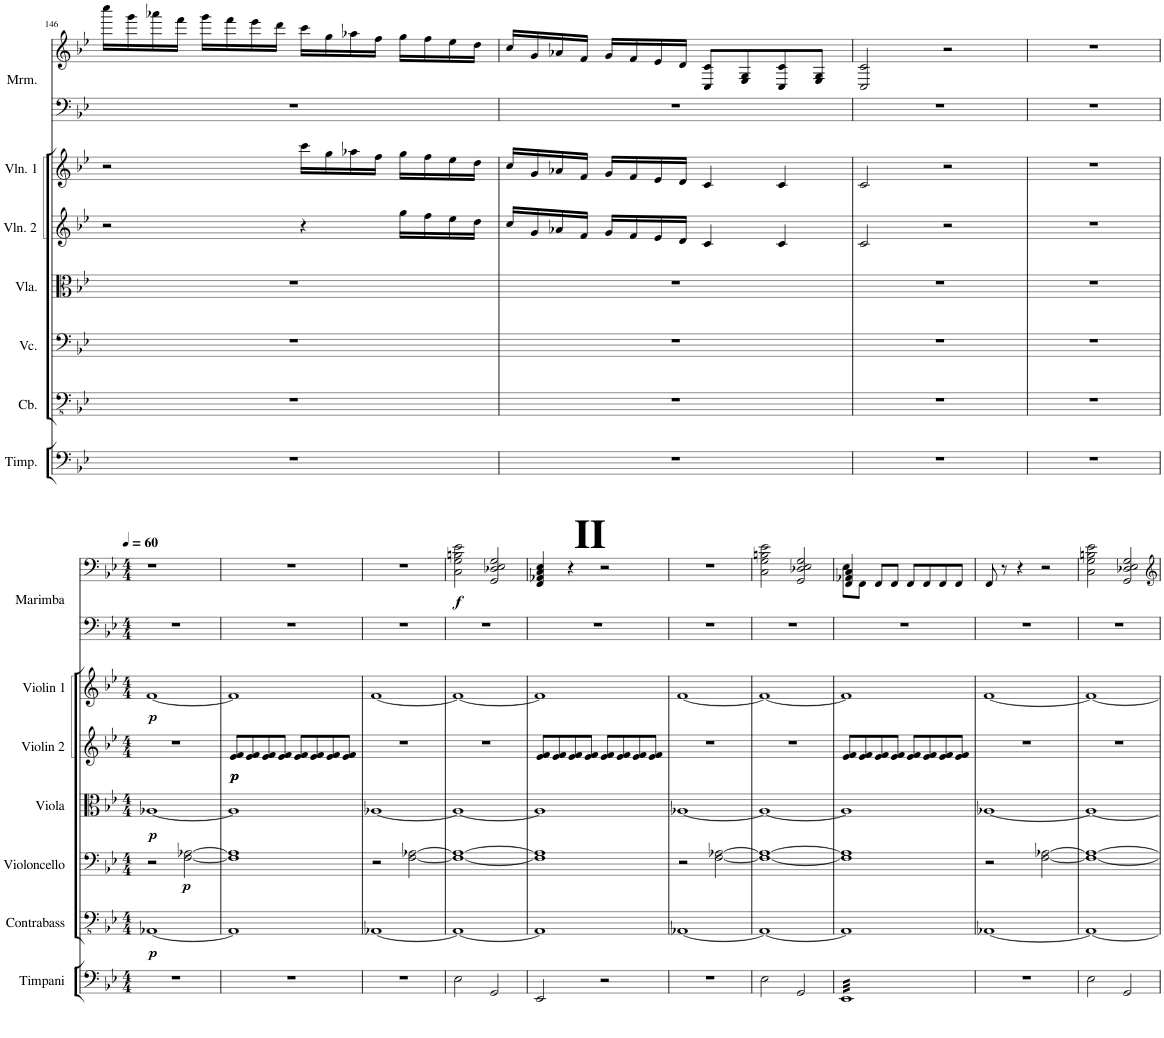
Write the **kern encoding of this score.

**kern	**kern	**dynam	**kern	**dynam	**kern	**dynam	**kern	**dynam	**kern	**dynam	**kern	**dynam
*part7	*part6	*part6	*part5	*part5	*part4	*part4	*part3	*part3	*part2	*part2	*part1	*part1
*staff7	*staff6	*staff6	*staff5	*staff5	*staff4	*staff4	*staff3	*staff3	*staff2	*staff2	*staff1	*staff1
*I"Timpani	*I"Contrabass	*	*I"Violoncello	*	*I"Viola	*	*I"Violin 2	*	*I"Violin 1	*	*I"Marimba	*
*I'Timp.	*I'Cb.	*	*I'Vc.	*	*I'Vla.	*	*I'Vln. 2	*	*I'Vln. 1	*	*I'Mrm.	*
!!LO:PB:g=z
*clefF4	*clefFv4	*	*clefF4	*	*clefC3	*	*clefG2	*	*clefG2	*	*clefG2	*
*	*ITrd7c12	*	*	*	*	*	*	*	*	*	*	*
*k[b-e-]	*k[b-e-]	*	*k[b-e-]	*	*k[b-e-]	*	*k[b-e-]	*	*k[b-e-]	*	*k[b-e-]	*
*M4/4	*M4/4	*	*M4/4	*	*M4/4	*	*M4/4	*	*M4/4	*	*M4/4	*
=146	=146	=146	=146	=146	=146	=146	=146	=146	=146	=146	=146	=146
1r	1r	.	1r	.	1r	.	2r	.	2r	.	16cccc\LL	.
.	.	.	.	.	.	.	.	.	.	.	16ggg\	.
.	.	.	.	.	.	.	.	.	.	.	16aaa-X\	.
.	.	.	.	.	.	.	.	.	.	.	16fff\JJ	.
.	.	.	.	.	.	.	.	.	.	.	16ggg\LL	.
.	.	.	.	.	.	.	.	.	.	.	16fff\	.
.	.	.	.	.	.	.	.	.	.	.	16eee-\	.
.	.	.	.	.	.	.	.	.	.	.	16ddd\JJ	.
.	.	.	.	.	.	.	4r	.	16ccc\LL	.	16ccc\LL	.
.	.	.	.	.	.	.	.	.	16gg\	.	16gg\	.
.	.	.	.	.	.	.	.	.	16aa-X\	.	16aa-X\	.
.	.	.	.	.	.	.	.	.	16ff\JJ	.	16ff\JJ	.
.	.	.	.	.	.	.	16gg\LL	.	16gg\LL	.	16gg\LL	.
.	.	.	.	.	.	.	16ff\	.	16ff\	.	16ff\	.
.	.	.	.	.	.	.	16ee-\	.	16ee-\	.	16ee-\	.
.	.	.	.	.	.	.	16dd\JJ	.	16dd\JJ	.	16dd\JJ	.
=147	=147	=147	=147	=147	=147	=147	=147	=147	=147	=147	=147	=147
1r	1r	.	1r	.	1r	.	16cc/LL	.	16cc/LL	.	16cc/LL	.
.	.	.	.	.	.	.	16g/	.	16g/	.	16g/	.
.	.	.	.	.	.	.	16a-X/	.	16a-X/	.	16a-X/	.
.	.	.	.	.	.	.	16f/JJ	.	16f/JJ	.	16f/JJ	.
.	.	.	.	.	.	.	16g/LL	.	16g/LL	.	16g/LL	.
.	.	.	.	.	.	.	16f/	.	16f/	.	16f/	.
.	.	.	.	.	.	.	16e-/	.	16e-/	.	16e-/	.
.	.	.	.	.	.	.	16d/JJ	.	16d/JJ	.	16d/JJ	.
.	.	.	.	.	.	.	4c/	.	4c/	.	8C/ 8c/L	.
.	.	.	.	.	.	.	.	.	.	.	8E-/ 8G/	.
.	.	.	.	.	.	.	4c/	.	4c/	.	8C/ 8c/	.
.	.	.	.	.	.	.	.	.	.	.	8E-/ 8G/J	.
=148	=148	=148	=148	=148	=148	=148	=148	=148	=148	=148	=148	=148
1r	1r	.	1r	.	1r	.	2c/	.	2c/	.	2C/ 2c/	.
.	.	.	.	.	.	.	2r	.	2r	.	2r	.
=149	=149	=149	=149	=149	=149	=149	=149	=149	=149	=149	=149	=149
1r	1r	.	1r	.	1r	.	1r	.	1r	.	1r	.
!!LO:LB:g=z
=1	=1	=1	=1	=1	=1	=1	=1	=1	=1	=1	=1	=1
*	*	*	*	*	*	*	*	*	*	*	*clefF4	*
*M4/4	*M4/4	*	*M4/4	*	*M4/4	*	*M4/4	*	*M4/4	*	*M4/4	*
*	*	*	*	*	*	*	*	*	*	*	*MM60	*
!	!	!	!	!	!	!	!	!	!	!	!LO:TX:a:B:t=II	!
!	!	!LO:DY:b	!	!	!	!LO:DY:b	!	!	!	!LO:DY:b	!	!
1r	[1AAA-X	p	2r	.	[1A-X	p	1r	.	[1f	p	1r	.
!	!	!	!	!LO:DY:b	!	!	!	!	!	!	!	!
.	.	.	[2F\ [2A-X\	p	.	.	.	.	.	.	.	.
=2	=2	=2	=2	=2	=2	=2	=2	=2	=2	=2	=2	=2
!	!	!	!	!	!	!	!	!LO:DY:b	!	!	!	!
!	!	!	!	!	!	!	!	!LO:DY:n=1:b	!	!	!	!
1r	1AAA-]	.	1F] 1A-]	.	1A-]	.	8e-/ 8f/L	p p	1f]	.	1r	.
.	.	.	.	.	.	.	8e-/ 8f/	.	.	.	.	.
.	.	.	.	.	.	.	8e-/ 8f/	.	.	.	.	.
.	.	.	.	.	.	.	8e-/ 8f/J	.	.	.	.	.
.	.	.	.	.	.	.	8e-/ 8f/L	.	.	.	.	.
.	.	.	.	.	.	.	8e-/ 8f/	.	.	.	.	.
.	.	.	.	.	.	.	8e-/ 8f/	.	.	.	.	.
.	.	.	.	.	.	.	8e-/ 8f/J	.	.	.	.	.
=3	=3	=3	=3	=3	=3	=3	=3	=3	=3	=3	=3	=3
1r	[1AAA-X	.	2r	.	[1A-X	.	1r	.	[1f	.	1r	.
.	.	.	[2F\ [2A-X\	.	.	.	.	.	.	.	.	.
=4	=4	=4	=4	=4	=4	=4	=4	=4	=4	=4	=4	=4
!	!	!	!	!	!	!	!	!	!	!	!	!LO:DY:b
2E-\	1AAA-_	.	1F_ 1A-_	.	1A-_	.	1r	.	1f_	.	2C\ 2G\ 2Bn\ 2e-\	f
2GG/	.	.	.	.	.	.	.	.	.	.	2GG/ 2D-X/ 2E-/ 2G/	.
=5	=5	=5	=5	=5	=5	=5	=5	=5	=5	=5	=5	=5
2EE-/	1AAA-]	.	1F] 1A-]	.	1A-]	.	8e-/ 8f/L	.	1f]	.	4FF/ 4AA-X/ 4C/ 4E-/	.
.	.	.	.	.	.	.	8e-/ 8f/	.	.	.	.	.
.	.	.	.	.	.	.	8e-/ 8f/	.	.	.	4r	.
.	.	.	.	.	.	.	8e-/ 8f/J	.	.	.	.	.
2r	.	.	.	.	.	.	8e-/ 8f/L	.	.	.	2r	.
.	.	.	.	.	.	.	8e-/ 8f/	.	.	.	.	.
.	.	.	.	.	.	.	8e-/ 8f/	.	.	.	.	.
.	.	.	.	.	.	.	8e-/ 8f/J	.	.	.	.	.
=6	=6	=6	=6	=6	=6	=6	=6	=6	=6	=6	=6	=6
1r	[1AAA-X	.	2r	.	[1A-X	.	1r	.	[1f	.	1r	.
.	.	.	[2F\ [2A-X\	.	.	.	.	.	.	.	.	.
=7	=7	=7	=7	=7	=7	=7	=7	=7	=7	=7	=7	=7
2E-\	1AAA-_	.	1F_ 1A-_	.	1A-_	.	1r	.	1f_	.	2C\ 2G\ 2Bn\ 2e-\	.
2GG/	.	.	.	.	.	.	.	.	.	.	2GG/ 2D-X/ 2E-/ 2G/	.
=8	=8	=8	=8	=8	=8	=8	=8	=8	=8	=8	=8	=8
*	*	*	*	*	*	*	*	*	*	*	*^	*
*tremolo	*	*	*	*	*	*	*	*	*	*	*	*	*
32EE-LLL	1AAA-]	.	1F] 1A-]	.	1A-]	.	8e-/ 8f/L	.	1f]	.	4FF/ 4AA-X/ 4C/	8E-\L	.
32EE-	.	.	.	.	.	.	.	.	.	.	.	.	.
32EE-	.	.	.	.	.	.	.	.	.	.	.	.	.
32EE-	.	.	.	.	.	.	.	.	.	.	.	.	.
32EE-	.	.	.	.	.	.	8e-/ 8f/	.	.	.	.	8FF\J	.
32EE-	.	.	.	.	.	.	.	.	.	.	.	.	.
32EE-	.	.	.	.	.	.	.	.	.	.	.	.	.
32EE-	.	.	.	.	.	.	.	.	.	.	.	.	.
32EE-	.	.	.	.	.	.	8e-/ 8f/	.	.	.	8FF/L	2.ryy	.
32EE-	.	.	.	.	.	.	.	.	.	.	.	.	.
32EE-	.	.	.	.	.	.	.	.	.	.	.	.	.
32EE-	.	.	.	.	.	.	.	.	.	.	.	.	.
32EE-	.	.	.	.	.	.	8e-/ 8f/J	.	.	.	8FF/J	.	.
32EE-	.	.	.	.	.	.	.	.	.	.	.	.	.
32EE-	.	.	.	.	.	.	.	.	.	.	.	.	.
32EE-	.	.	.	.	.	.	.	.	.	.	.	.	.
32EE-	.	.	.	.	.	.	8e-/ 8f/L	.	.	.	8FF/L	.	.
32EE-	.	.	.	.	.	.	.	.	.	.	.	.	.
32EE-	.	.	.	.	.	.	.	.	.	.	.	.	.
32EE-	.	.	.	.	.	.	.	.	.	.	.	.	.
32EE-	.	.	.	.	.	.	8e-/ 8f/	.	.	.	8FF/	.	.
32EE-	.	.	.	.	.	.	.	.	.	.	.	.	.
32EE-	.	.	.	.	.	.	.	.	.	.	.	.	.
32EE-	.	.	.	.	.	.	.	.	.	.	.	.	.
32EE-	.	.	.	.	.	.	8e-/ 8f/	.	.	.	8FF/	.	.
32EE-	.	.	.	.	.	.	.	.	.	.	.	.	.
32EE-	.	.	.	.	.	.	.	.	.	.	.	.	.
32EE-	.	.	.	.	.	.	.	.	.	.	.	.	.
32EE-	.	.	.	.	.	.	8e-/ 8f/J	.	.	.	8FF/J	.	.
32EE-	.	.	.	.	.	.	.	.	.	.	.	.	.
32EE-	.	.	.	.	.	.	.	.	.	.	.	.	.
32EE-JJJ	.	.	.	.	.	.	.	.	.	.	.	.	.
*Xtremolo	*	*	*	*	*	*	*	*	*	*	*	*	*
*	*	*	*	*	*	*	*	*	*	*	*v	*v	*
=9	=9	=9	=9	=9	=9	=9	=9	=9	=9	=9	=9	=9
1r	[1AAA-X	.	2r	.	[1A-X	.	1r	.	[1f	.	8FF/	.
.	.	.	.	.	.	.	.	.	.	.	8r	.
.	.	.	.	.	.	.	.	.	.	.	4r	.
.	.	.	[2F\ [2A-X\	.	.	.	.	.	.	.	2r	.
=10	=10	=10	=10	=10	=10	=10	=10	=10	=10	=10	=10	=10
2E-\	1AAA-_	.	1F_ 1A-_	.	1A-_	.	1r	.	1f_	.	2C\ 2G\ 2Bn\ 2e-\	.
2GG/	.	.	.	.	.	.	.	.	.	.	2GG/ 2D-X/ 2E-/ 2G/	.
=	=	=	=	=	=	=	=	=	=	=	=	=
*-	*-	*-	*-	*-	*-	*-	*-	*-	*-	*-	*-	*-
